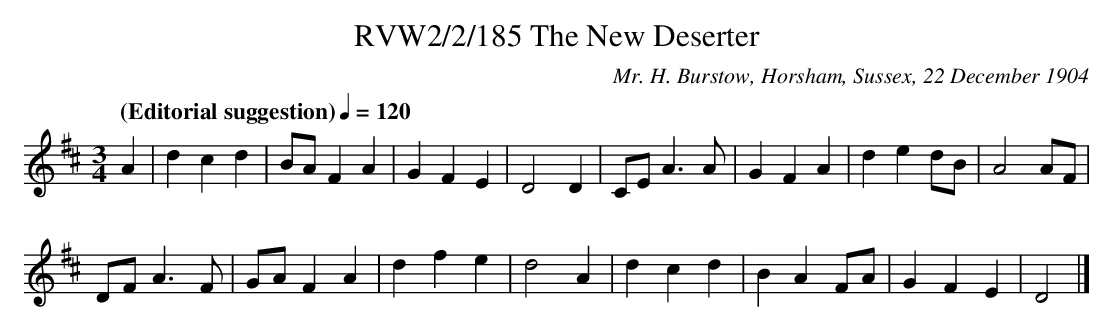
X:1
T:RVW2/2/185 The New Deserter
C:Mr. H. Burstow, Horsham, Sussex, 22 December 1904
L:1/4
Q: "(Editorial suggestion)" 1/4=120
M:3/4
K:D
A | d c d | B/2A/2 F A | G F E | D2 D | C/2E/2 A3/2 A/2 | G F A | d e d/2B/2 | A2 A/2F/2 |
D/2F/2 A3/2 F/2 | G/2A/2 F A | d f e | d2 A | d c d | B A F/2A/2 | G F E | D2 |]
